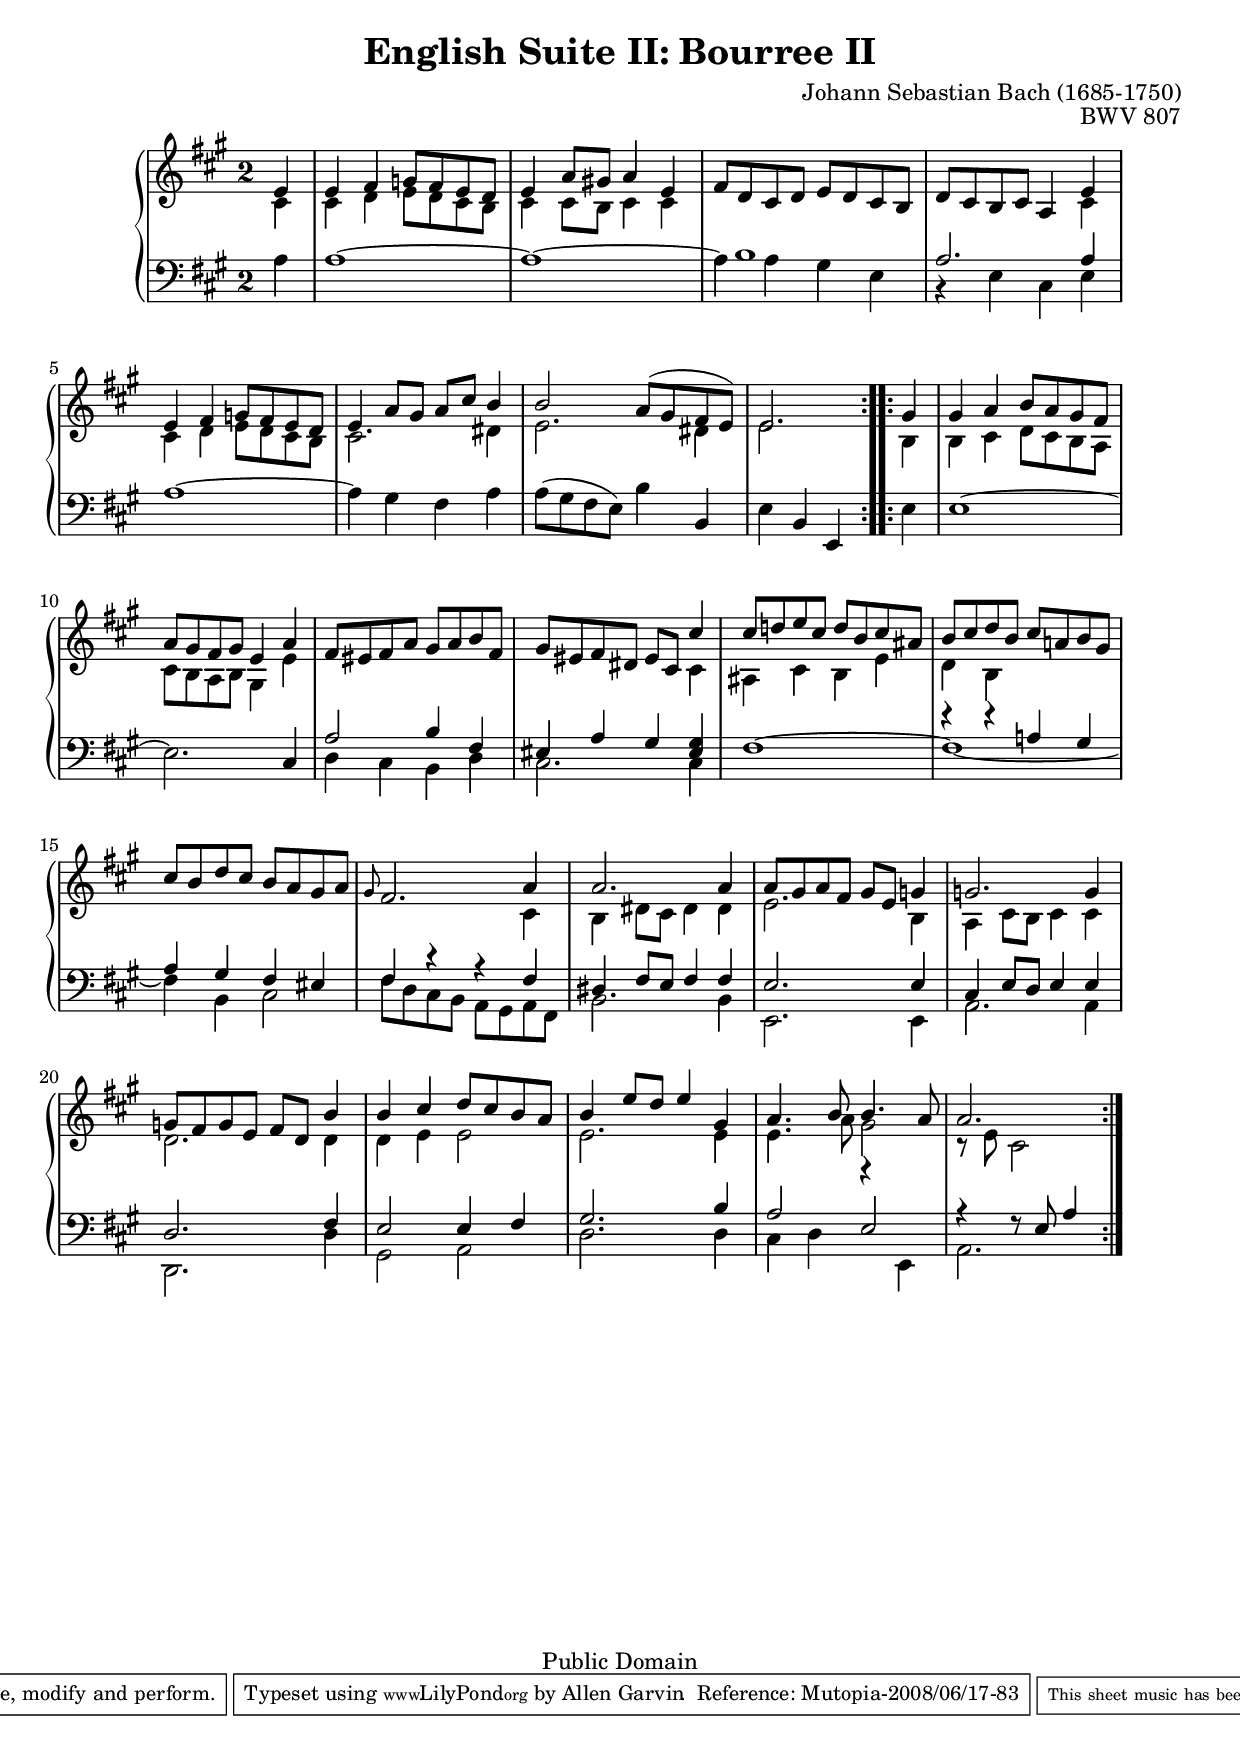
\include "english.ly"

\header {
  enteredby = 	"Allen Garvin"
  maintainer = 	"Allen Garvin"
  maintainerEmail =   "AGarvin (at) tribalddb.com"
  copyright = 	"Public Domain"
  filename = 	"bach-english-suite-2-bourree-2.ly"
  title = 	"English Suite II: Bourree II"
  opus = 	"BWV 807"
  composer =	"Johann Sebastian Bach (1685-1750)"
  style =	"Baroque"
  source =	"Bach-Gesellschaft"
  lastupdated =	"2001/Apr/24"

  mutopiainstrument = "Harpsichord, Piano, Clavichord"
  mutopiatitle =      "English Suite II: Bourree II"
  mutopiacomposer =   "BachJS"
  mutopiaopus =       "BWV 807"
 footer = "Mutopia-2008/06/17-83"
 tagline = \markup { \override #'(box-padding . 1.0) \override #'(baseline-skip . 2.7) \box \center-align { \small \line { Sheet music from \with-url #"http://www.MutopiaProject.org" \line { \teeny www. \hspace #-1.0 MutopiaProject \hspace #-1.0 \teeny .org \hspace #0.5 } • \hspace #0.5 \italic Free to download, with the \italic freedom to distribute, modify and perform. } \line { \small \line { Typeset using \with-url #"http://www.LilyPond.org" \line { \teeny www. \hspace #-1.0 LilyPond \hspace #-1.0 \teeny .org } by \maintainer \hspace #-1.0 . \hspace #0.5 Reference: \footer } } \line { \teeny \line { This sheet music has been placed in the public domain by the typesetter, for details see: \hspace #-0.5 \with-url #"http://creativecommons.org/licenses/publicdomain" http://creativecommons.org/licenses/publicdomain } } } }
}

\version "2.11.46"

voiceone =  \relative c' {
  \key a \major
  \clef "treble"
  
  \override Staff.TimeSignature   #'style = #'single-digit
  \time 2/2

  \repeat "volta" 2 {
    \partial 4
    << { \stemUp e4 }
      { \context Voice = "two" { \stemDown cs4 } } >>	|
    << { e fs  g8[ fs e d] }
      { \context Voice = "two" { \stemDown cs4 d  e8[ d cs b] } }
    >>							|
    << { e4  a8[ gs!] a4 e }
      { \context Voice = "two" { \stemDown cs4  cs8[ b] cs4 cs } }
    >>
     fs8[ d cs d]  e[ d cs b] 				|
     d[ cs b cs] a4 << { e' } { \context Voice = "two" { \stemDown cs } } >> |
    << { e fs  g8[ fs e d] }
      { \context Voice = "two" { \stemDown cs4 d  e8[ d cs b] } }
    >>							|
    << { e4  a8[ gs]  a[ cs] b4 }
      { \context Voice = "two" { \stemDown cs,2. ds4 } }
    >>							|
    << { b'2 \slurUp  a8[( gs fs  e)] }
      { \context Voice = "two" { \stemDown e2. ds4 } }
    >>							|
    << { e2. } { \context Voice = "two" { \stemDown e2. } } >>	
  }
  \repeat "volta" 2 {
    << { \stemUp gs4 }
      { \context Voice = "two" { \stemDown b,4 } }
    >>							|
    << { gs'4 a  b8[ a gs fs] }
      { \context Voice = "two" { b,4 cs  d8[ cs b a] } }
    >>							|
    << {  a'[ gs fs gs] e4 a }
      { \context Voice = "two" {  cs,8[ b a b] gs4 e' } }
    >>							|
     fs8[ es fs a]  gs[ a b fs] 				|
     gs8[ es fs ds]  es[ cs] 
	<< { cs'4 } { \context Voice = "two" { \stemDown cs,4 } } >>	|
    << { \stemUp  cs'8[ d! e cs]  d[ b cs as] }
      { \context Voice = "two" { as,4 cs b e } }
    >>							|
    << {  b'8[ cs d b] }
      { \context Voice = "two" { \stemDown d,4 b } }
    >> \stemUp  cs'8[ a! b gs]					|
     cs[ b d cs]  b[ a gs a]					|
    \grace gs8 fs2. << { a4 } { \context Voice = "two" { \stemDown cs,4 } } >>	| 
    << { a'2. a4 }
      { \context Voice = "two" { b,4  ds8[ cs] ds4 ds } }
    >>							|
    << {  a'8[ gs a fs]  gs[ e] g4 }
      { \context Voice = "two" { e2. b4 } }
    >>							|
    << { g'2. g4 }
      { \context Voice = "two" { a,4  cs8[ b] cs4 cs } }
    >>							|
    << {  g'8[ fs g e]  fs[ d] b'4 }
      { \context Voice = "two" { d,2. d4 } }
    >>							|
    << { b'4 cs  d8[ cs b a] }
      { \context Voice = "two" { d,4 e e2 } }
    >>							|
    << { b'4  e8[ d] e4 gs, }
      { \context Voice = "two" { e2. e4 } }
    >>							|
    << { a4. b8 b4. a8 }
      { \context Voice = "two" { e4. a8 gs2 } }
    >>							|
    << { a2. }
      { \context Voice = "two" { r8 e cs2 } }
    >>							
  }
}

voicetwo =  \relative c' {
  \key a \major
  \clef "bass"

  \override Staff.TimeSignature   #'style = #'single-digit
  \time 2/2

  \repeat "volta" 2 {
    \partial 4 a4					|
    a1 ~						|
    a ~							|
    << { \stemDown a4 a gs e \stemNeutral }
      { \context Voice = "two" { << 
         \override NoteColumn   #'horizontal-shift = #-1
         \stemDown b'1 
      >> } } 
    >>							|
    << { \stemUp a2. a4 \stemNeutral }
      { \context Voice = "two" { r4 e cs e } } >>		|
    a1^~				|
    a4 gs fs a						|
     a8[( gs fs  e)] b'4 b,				|
    e b e,						
  }
  \repeat "volta" 2 {
    e'4							|
    e1 ~						|
    e2. cs4						|
    << { \stemUp  a'2 b4 fs }
      { \context Voice = "two" { \stemDown d4 cs b d } } >>	|
    << { es a gs <gs es> }
      { \context Voice = "two" { cs,2. cs4 } } >>		|
    fs1 ~						|
    << { fs1_~ }
      { \context Voice = "two" { \voiceOne r4 r a! gs } } >>	|
    << { \stemDown  fs4 b, cs2 }
      { \context Voice = "two" { \stemUp a'4 gs fs es } } >>	|
    << { \stemUp fs4 r r fs }
      { \context Voice = "two" { \stemDown  fs8[ d cs b]  a[ gs a fs] } } >> |
    << { ds'4  fs8[ e] fs4 fs }
      { \context Voice = "two" { b,2. b4 } } >>		|
    << { e2. e4 }
      { \context Voice = "two" { e,2. e4 } } >>		|
    << { cs'4  e8[ d] e4 e }
      { \context Voice = "two" { a,2. a4 } } >>		|
    << { d2. fs4 }
      { \context Voice = "two" { d,2. d'4 } } >>		|
    << { e2 e4 fs }
      { \context Voice = "two" { gs,2 a } } >>		|
    << { gs'2. b4 }
      { \context Voice = "two" { d,2. d 4 } } >>		|
    << { a'2 e2 }
      { \context Voice = "two" { cs4 d r e, } } >>		|
    << { r4 r8 e' a4 }
      { \context Voice = "two" { a,2. } } >>
   
  }

}

\score {
   \context GrandStaff << 
    \context Staff = "one" <<
      \voiceone
    >>
    \context Staff = "two" <<
      \voicetwo
    >>
  >>

  \layout{ line-width = 18.0 \cm }
  
  \midi {
    \context {
      \Score
      tempoWholesPerMinute = #(ly:make-moment 92 2)
      }
    }


}
